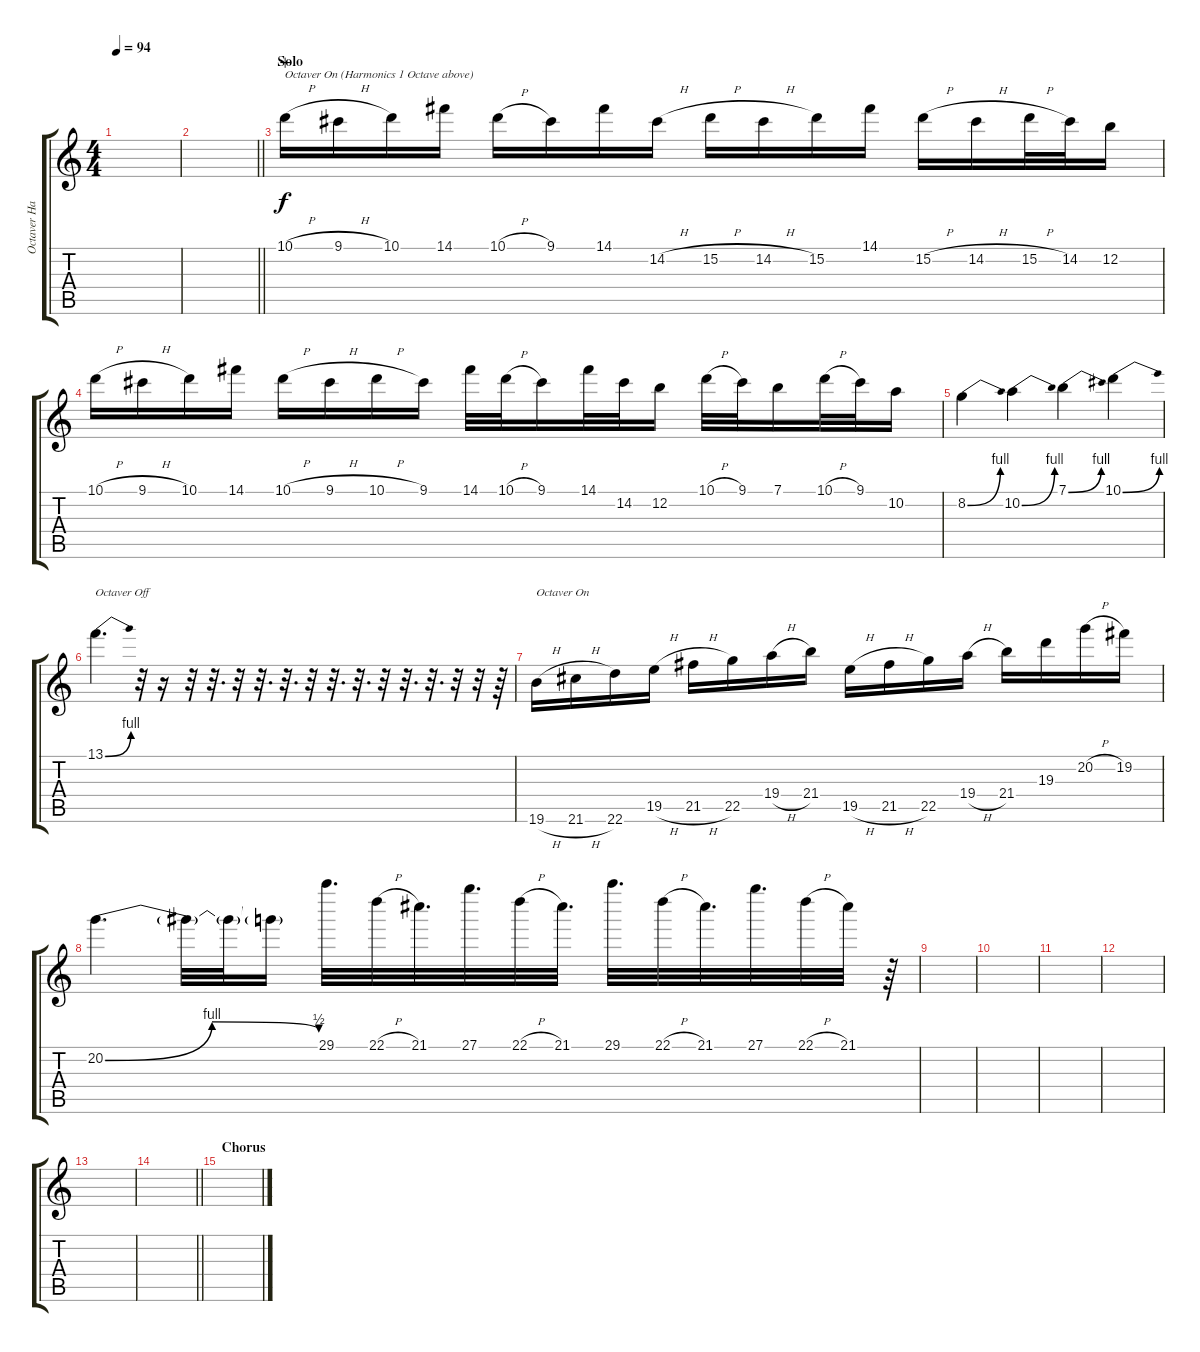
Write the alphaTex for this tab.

\track ("Octaver Harmonix" "Octaver Ha") {instrument distortionguitar}
\staff {score tabs}
\tuning (E4 B3 G3 D3 A2 E2) {hide}
\ts (4 4)
\tempo 94
\clef g2
\ks c
|
\barLineRight lightlight
|
\section ("" "Solo")
10.1{h}.16{txt "Octaver On (Harmonics 1 Octave above)" wahc} 9.1{h}.16 10.1.16 14.1.16 10.1{h}.16 9.1.16 14.1.16 14.2{h}.16 15.2{h}.16 14.2{h}.16 15.2.16 14.1.16 15.2{h}.16 14.2{h}.16 15.2{h}.32 14.2.32 12.2.16 |
10.1{h}.16 9.1{h}.16 10.1.16 14.1.16 10.1{h}.16 9.1{h}.16 10.1{h}.16 9.1.16 14.1.32 10.1{h}.32 9.1.16 14.1.32 14.2.32 12.2.16 10.1{h}.32 9.1.32 7.1.16 10.1{h}.32 9.1.32 10.2.16 |
8.2{be (bend 0 0 60 4)}.4 10.2{be (bend 0 0 60 4)}.4 7.1{be (bend 0 0 60 4)}.4 10.1{be (bend 0 0 60 4)}.4 |
13.1{be (bend 0 0 60 4)}.4{d txt "Octaver Off"} r.32 r.16 r.32 r.32{d} r.32 r.32{d} r.32{d} r.32 r.32{d} r.32{d} r.32 r.32{d} r.32{d} r.32 r.32 r.64 |
19.6{h}.16{txt "Octaver On"} 21.6{h}.16 22.6.16 19.5{h}.16 21.5{h}.16 22.5.16 19.4{h}.16 21.4.16 19.5{h}.16 21.5{h}.16 22.5.16 19.4{h}.16 21.4.16 19.3.16 20.2{h}.16 19.2.16 |
20.2{be (bendrelease 0 0 15 4 45 4 60 2)}.4{d} 20.2{t}.32 20.2{t}.32 20.2{t}.16 29.1.32{d volume 9} 22.1{h}.32 21.1.32{d} 27.1.32{d} 22.1{h}.32 21.1.32{d} 29.1.32{d} 22.1{h}.32 21.1.32{d} 27.1.32{d} 22.1{h}.32 21.1.32 r.64 |
|
|
|
|
|
\barLineRight lightlight
|
\section ("" "Chorus")
